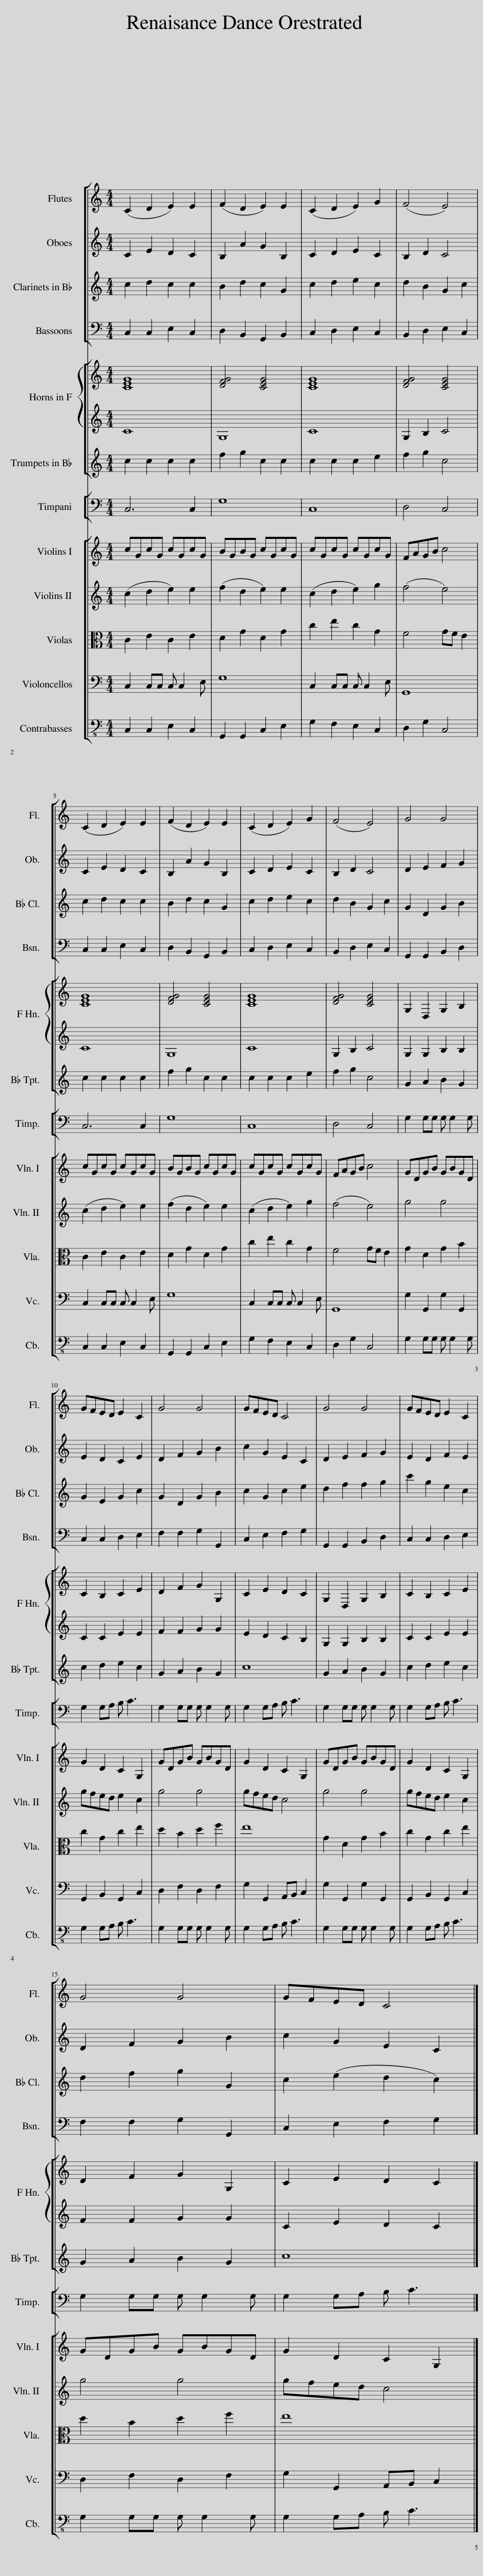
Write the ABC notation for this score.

X:1
%%score [ 1 2 3 4 ] [ { 5 | 6 } 7 ] 8 [ 9 10 11 12 13 ]
L:1/8
M:4/4
I:linebreak $
K:C
V:1 treble
V:2 treble
V:3 treble transpose=-2
V:4 bass
V:5 treble transpose=-7
V:6 treble transpose="-7 "
V:7 treble transpose=-2
V:8 bass
V:9 treble
V:10 treble
V:11 alto
V:12 bass
V:13 bass transpose=-12
V:1
 (C2 D2 E2) E2 | (F2 D2 E2) E2 | (C2 D2 E2) G2 | (F4 E4) |$ (C2 D2 E2) E2 | %5
 (F2 D2 E2) E2 | (C2 D2 E2) G2 | (F4 E4) | G4 G4 |$ GFED E2 C2 | %10
 G4 G4 | GFED C4 | G4 G4 | GFED E2 C2 |$ G4 G4 | %15
 GFED C4 |] %16
V:2
 C2 E2 D2 C2 | B,2 A2 G2 B,2 | C2 D2 E2 C2 | B,2 D2 C4 |$ C2 E2 D2 C2 | %5
 B,2 A2 G2 B,2 | C2 D2 E2 C2 | B,2 D2 C4 | D2 E2 F2 G2 |$ E2 D2 C2 E2 | %10
 D2 F2 G2 B2 | c2 G2 E2 C2 | D2 E2 F2 G2 | E2 D2 F2 E2 |$ D2 F2 G2 B2 | %15
 c2 G2 E2 C2 |] %16
V:3
 d2 e2 d2 d2 | ^c2 e2 d2 A2 | d2 e2 ^f2 d2 | e2 ^c2 A2 d2 |$ d2 e2 d2 d2 | %5
 ^c2 e2 d2 A2 | d2 e2 ^f2 d2 | e2 ^c2 A2 d2 | A2 E2 A2 ^c2 |$ A2 ^F2 A2 d2 | %10
 A2 E2 A2 ^c2 | d2 A2 d2 ^f2 | e2 g2 g2 a2 | d'2 a2 ^f2 d2 |$ e2 g2 a2 A2 | %15
 d2 (^f2 e2 d2) |] %16
V:4
 C,2 C,2 E,2 C,2 | D,2 B,,2 G,,2 B,,2 | C,2 D,2 E,2 C,2 | B,,2 D,2 E,2 C,2 |$ C,2 C,2 E,2 C,2 | %5
 D,2 B,,2 G,,2 B,,2 | C,2 D,2 E,2 C,2 | B,,2 D,2 E,2 C,2 | G,,2 G,,2 B,,2 D,2 |$ C,2 C,2 D,2 E,2 | %10
 F,2 F,2 G,2 G,,2 | C,2 E,2 F,2 G,2 | G,,2 G,,2 B,,2 D,2 | C,2 C,2 D,2 E,2 |$ F,2 F,2 G,2 G,,2 | %15
 C,2 E,2 F,2 G,2 |] %16
V:5
 [GBd]8 | [Acd]4 [GBd]4 | [GBd]8 | [Acd]4 [GBd]4 |$ [GBd]8 | %5
 [Acd]4 [GBd]4 | [GBd]8 | [Acd]4 [GBd]4 | D2 A,2 D2 ^F2 |$ G2 ^F2 G2 B2 | %10
 A2 c2 d2 D2 | G2 B2 A2 G2 | D2 A,2 D2 ^F2 | G2 ^F2 G2 B2 |$ A2 c2 d2 D2 | %15
 G2 B2 A2 G2 |] %16
V:6
 G8 | D8 | G8 | D2 ^F2 G4 |$ G8 | %5
 D8 | G8 | D2 ^F2 G4 | D2 D2 ^F2 F2 |$ G2 G2 B2 B2 | %10
 c2 c2 d2 d2 | B2 A2 G2 ^F2 | D2 D2 ^F2 F2 | G2 G2 B2 B2 |$ c2 c2 d2 d2 | %15
 G2 B2 A2 G2 |] %16
V:7
 d2 d2 d2 d2 | g2 a2 d2 d2 | d2 d2 d2 ^f2 | g2 a2 d4 |$ d2 d2 d2 d2 | %5
 g2 a2 d2 d2 | d2 d2 d2 ^f2 | g2 a2 d4 | A2 B2 ^c2 A2 |$ d2 e2 ^f2 d2 | %10
 A2 B2 ^c2 A2 | d8 | A2 B2 ^c2 A2 | d2 e2 ^f2 d2 |$ A2 B2 ^c2 A2 | %15
 d8 |] %16
V:8
 C,6 C,2 | G,8 | C,8 | D,4 C,4 |$ C,6 C,2 | %5
 G,8 | C,8 | D,4 C,4 | G,2 G,G, G, G,2 G, |$ G,2 G,A, B, C3 | %10
 G,2 G,G, G, G,2 G, | G,2 G,A, B, C3 | G,2 G,G, G, G,2 G, | G,2 G,A, B, C3 |$ G,2 G,G, G, G,2 G, | %15
 G,2 G,A, B, C3 |] %16
V:9
 cGcG cGcG | BGBG cGcG | cGcG cGcG | FAGB c4 |$ cGcG cGcG | %5
 BGBG cGcG | cGcG cGcG | FAGB c4 | GDGB GBGD |$ G2 D2 C2 G,2 | %10
 GDGB GBGD | G2 D2 C2 G,2 | GDGB GBGD | G2 D2 C2 G,2 |$ GDGB GBGD | %15
 G2 D2 C2 G,2 |] %16
V:10
 (c2 d2 e2) e2 | (f2 d2 e2) e2 | (c2 d2 e2) g2 | (f4 e4) |$ (c2 d2 e2) e2 | %5
 (f2 d2 e2) e2 | (c2 d2 e2) g2 | (f4 e4) | g4 g4 |$ gfed e2 c2 | %10
 g4 g4 | gfed c4 | g4 g4 | gfed e2 c2 |$ g4 g4 | %15
 gfed c4 |] %16
V:11
 C2 E2 C2 E2 | D2 G2 D2 G2 | c2 e2 c2 G2 | F4 GF E2 |$ C2 E2 C2 E2 | %5
 D2 G2 D2 G2 | c2 e2 c2 G2 | F4 GF E2 | G2 D2 G2 B2 |$ c2 G2 c2 e2 | %10
 d2 B2 d2 f2 | e8 | G2 D2 G2 B2 | c2 G2 c2 e2 |$ d2 B2 d2 f2 | %15
 e8 |] %16
V:12
 C,2 C,C, C, C,2 E, | G,8 | C,2 C,C, C, C,2 E, | G,,8 |$ C,2 C,C, C, C,2 E, | %5
 G,8 | C,2 C,C, C, C,2 E, | G,,8 | G,2 G,,2 G,2 G,,2 |$ G,,2 B,,2 G,,2 C,2 | %10
 D,2 F,2 D,2 F,2 | G,2 G,,2 A,,B,, C,2 | G,2 G,,2 G,2 G,,2 | G,,2 B,,2 G,,2 C,2 |$ D,2 F,2 D,2 F,2 | %15
 G,2 G,,2 A,,B,, C,2 |] %16
V:13
 C,2 C,2 E,2 C,2 | G,,2 G,,2 C,2 E,2 | G,2 F,2 E,2 C,2 | D,2 G,2 C,4 |$ C,2 C,2 E,2 C,2 | %5
 G,,2 G,,2 C,2 E,2 | G,2 F,2 E,2 C,2 | D,2 G,2 C,4 | G,2 G,G, G, G,2 G, |$ G,2 G,A, B, C3 | %10
 G,2 G,G, G, G,2 G, | G,2 G,A, B, C3 | G,2 G,G, G, G,2 G, | G,2 G,A, B, C3 |$ G,2 G,G, G, G,2 G, | %15
 G,2 G,A, B, C3 |] %16
